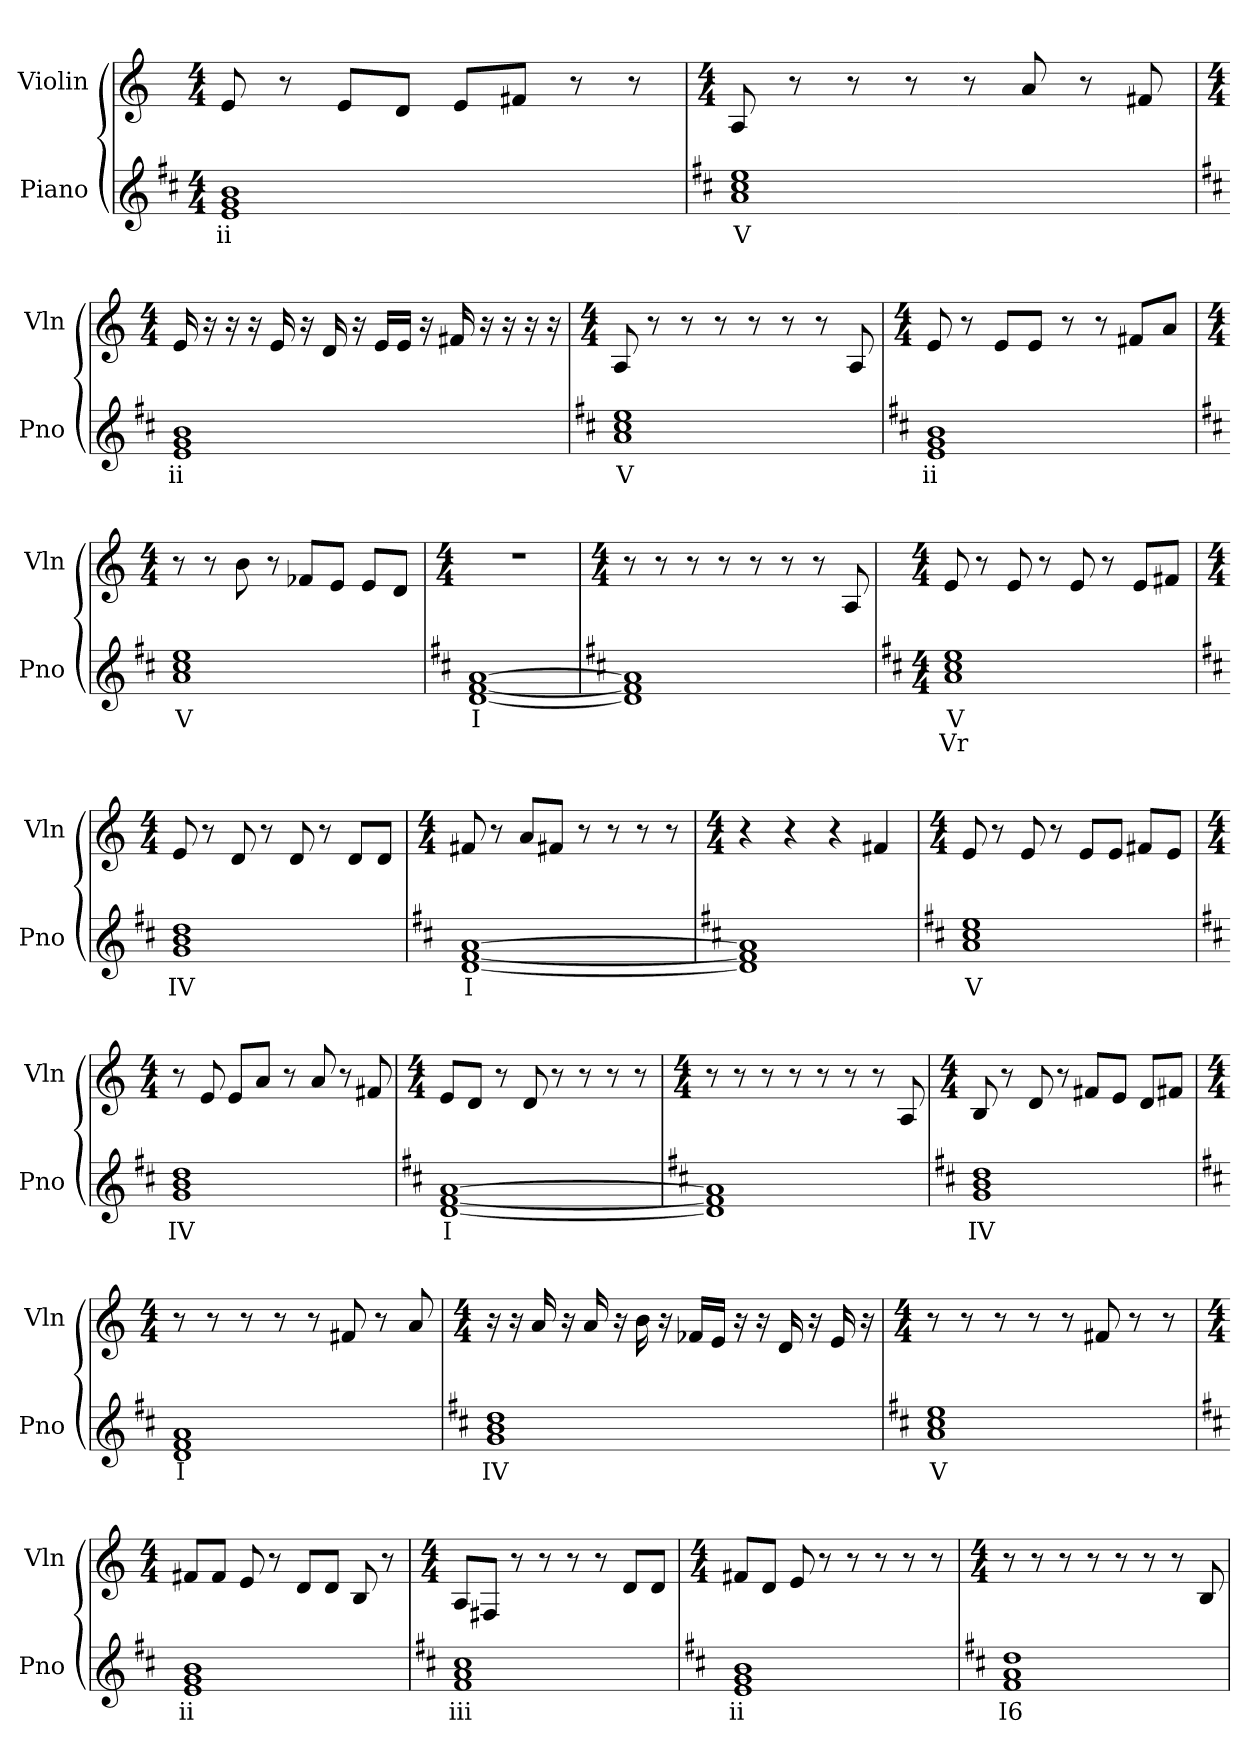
**kern	**text	**text	**kern
*part2	*part2	*part2	*part1
*staff2	*staff2	*staff2	*staff1
*I"Piano	*	*	*I"Violin
*I'Pno	*	*	*I'Vln
*k[f#c#]	*	*	*
*D:	*	*	*
*M4/4	*	*	*M4/4
=	=	=	=
1e 1g 1b	ii	.	8e
.	.	.	8r
.	.	.	8eL
.	.	.	8dJ
.	.	.	8eL
.	.	.	8f#XJ
.	.	.	8r
.	.	.	8r
=	=	=	=
*k[f#c#]	*	*	*
*D:	*	*	*
*	*	*	*M4/4
1a 1cc# 1ee	V	.	8A
.	.	.	8r
.	.	.	8r
.	.	.	8r
.	.	.	8r
.	.	.	8a
.	.	.	8r
.	.	.	8f#X
=	=	=	=
*k[f#c#]	*	*	*
*D:	*	*	*
*	*	*	*M4/4
1e 1g 1b	ii	.	16e
.	.	.	16r
.	.	.	16r
.	.	.	16r
.	.	.	16e
.	.	.	16r
.	.	.	16d
.	.	.	16r
.	.	.	16eLL
.	.	.	16eJJ
.	.	.	16r
.	.	.	16f#X
.	.	.	16r
.	.	.	16r
.	.	.	16r
.	.	.	16r
=	=	=	=
*k[f#c#]	*	*	*
*D:	*	*	*
*	*	*	*M4/4
1a 1cc# 1ee	V	.	8A
.	.	.	8r
.	.	.	8r
.	.	.	8r
.	.	.	8r
.	.	.	8r
.	.	.	8r
.	.	.	8A
=	=	=	=
*k[f#c#]	*	*	*
*D:	*	*	*
*	*	*	*M4/4
1e 1g 1b	ii	.	8e
.	.	.	8r
.	.	.	8eL
.	.	.	8eJ
.	.	.	8r
.	.	.	8r
.	.	.	8f#XL
.	.	.	8aJ
=	=	=	=
*k[f#c#]	*	*	*
*D:	*	*	*
*	*	*	*M4/4
1a 1cc# 1ee	V	.	8r
.	.	.	8r
.	.	.	8b
.	.	.	8r
.	.	.	8f-XL
.	.	.	8eJ
.	.	.	8eL
.	.	.	8dJ
=	=	=	=
*k[f#c#]	*	*	*
*D:	*	*	*
*	*	*	*M4/4
[1d [1f# [1a	I	.	1r
=	=	=	=
*k[f#c#]	*	*	*
*D:	*	*	*
*	*	*	*M4/4
1d] 1f#] 1a]	.	.	8r
.	.	.	8r
.	.	.	8r
.	.	.	8r
.	.	.	8r
.	.	.	8r
.	.	.	8r
.	.	.	8A
=	=	=	=
*k[f#c#]	*	*	*
*D:	*	*	*
*M4/4	*	*	*M4/4
1a 1cc# 1ee	V	Vr	8e
.	.	.	8r
.	.	.	8e
.	.	.	8r
.	.	.	8e
.	.	.	8r
.	.	.	8eL
.	.	.	8f#XJ
=	=	=	=
*k[f#c#]	*	*	*
*D:	*	*	*
*	*	*	*M4/4
1g 1b 1dd	IV	.	8e
.	.	.	8r
.	.	.	8d
.	.	.	8r
.	.	.	8d
.	.	.	8r
.	.	.	8dL
.	.	.	8dJ
=	=	=	=
*k[f#c#]	*	*	*
*D:	*	*	*
*	*	*	*M4/4
[1d [1f# [1a	I	.	8f#X
.	.	.	8r
.	.	.	8aL
.	.	.	8f#XJ
.	.	.	8r
.	.	.	8r
.	.	.	8r
.	.	.	8r
=	=	=	=
*k[f#c#]	*	*	*
*D:	*	*	*
*	*	*	*M4/4
1d] 1f#] 1a]	.	.	4r
.	.	.	4r
.	.	.	4r
.	.	.	4f#X
=	=	=	=
*k[f#c#]	*	*	*
*D:	*	*	*
*	*	*	*M4/4
1a 1cc# 1ee	V	.	8e
.	.	.	8r
.	.	.	8e
.	.	.	8r
.	.	.	8eL
.	.	.	8eJ
.	.	.	8f#XL
.	.	.	8eJ
=	=	=	=
*k[f#c#]	*	*	*
*D:	*	*	*
*	*	*	*M4/4
1g 1b 1dd	IV	.	8r
.	.	.	8e
.	.	.	8eL
.	.	.	8aJ
.	.	.	8r
.	.	.	8a
.	.	.	8r
.	.	.	8f#X
=	=	=	=
*k[f#c#]	*	*	*
*D:	*	*	*
*	*	*	*M4/4
[1d [1f# [1a	I	.	8eL
.	.	.	8dJ
.	.	.	8r
.	.	.	8d
.	.	.	8r
.	.	.	8r
.	.	.	8r
.	.	.	8r
=	=	=	=
*k[f#c#]	*	*	*
*D:	*	*	*
*	*	*	*M4/4
1d] 1f#] 1a]	.	.	8r
.	.	.	8r
.	.	.	8r
.	.	.	8r
.	.	.	8r
.	.	.	8r
.	.	.	8r
.	.	.	8A
=	=	=	=
*k[f#c#]	*	*	*
*D:	*	*	*
*	*	*	*M4/4
1g 1b 1dd	IV	.	8B
.	.	.	8r
.	.	.	8d
.	.	.	8r
.	.	.	8f#XL
.	.	.	8eJ
.	.	.	8dL
.	.	.	8f#XJ
=	=	=	=
*k[f#c#]	*	*	*
*D:	*	*	*
*	*	*	*M4/4
1d 1f# 1a	I	.	8r
.	.	.	8r
.	.	.	8r
.	.	.	8r
.	.	.	8r
.	.	.	8f#X
.	.	.	8r
.	.	.	8a
=	=	=	=
*k[f#c#]	*	*	*
*D:	*	*	*
*	*	*	*M4/4
1g 1b 1dd	IV	.	16r
.	.	.	16r
.	.	.	16a
.	.	.	16r
.	.	.	16a
.	.	.	16r
.	.	.	16b
.	.	.	16r
.	.	.	16f-XLL
.	.	.	16eJJ
.	.	.	16r
.	.	.	16r
.	.	.	16d
.	.	.	16r
.	.	.	16e
.	.	.	16r
=	=	=	=
*k[f#c#]	*	*	*
*D:	*	*	*
*	*	*	*M4/4
1a 1cc# 1ee	V	.	8r
.	.	.	8r
.	.	.	8r
.	.	.	8r
.	.	.	8r
.	.	.	8f#X
.	.	.	8r
.	.	.	8r
=	=	=	=
*k[f#c#]	*	*	*
*D:	*	*	*
*	*	*	*M4/4
1e 1g 1b	ii	.	8f#XL
.	.	.	8f#J
.	.	.	8e
.	.	.	8r
.	.	.	8dL
.	.	.	8dJ
.	.	.	8B
.	.	.	8r
=	=	=	=
*k[f#c#]	*	*	*
*D:	*	*	*
*	*	*	*M4/4
1f# 1a 1cc#	iii	.	8AL
.	.	.	8F#XJ
.	.	.	8r
.	.	.	8r
.	.	.	8r
.	.	.	8r
.	.	.	8dL
.	.	.	8dJ
=	=	=	=
*k[f#c#]	*	*	*
*D:	*	*	*
*	*	*	*M4/4
1e 1g 1b	ii	.	8f#XL
.	.	.	8dJ
.	.	.	8e
.	.	.	8r
.	.	.	8r
.	.	.	8r
.	.	.	8r
.	.	.	8r
=	=	=	=
*k[f#c#]	*	*	*
*D:	*	*	*
*	*	*	*M4/4
1f# 1a 1dd	I6	.	8r
.	.	.	8r
.	.	.	8r
.	.	.	8r
.	.	.	8r
.	.	.	8r
.	.	.	8r
.	.	.	8B
=	=	=	=
*-	*-	*-	*-
